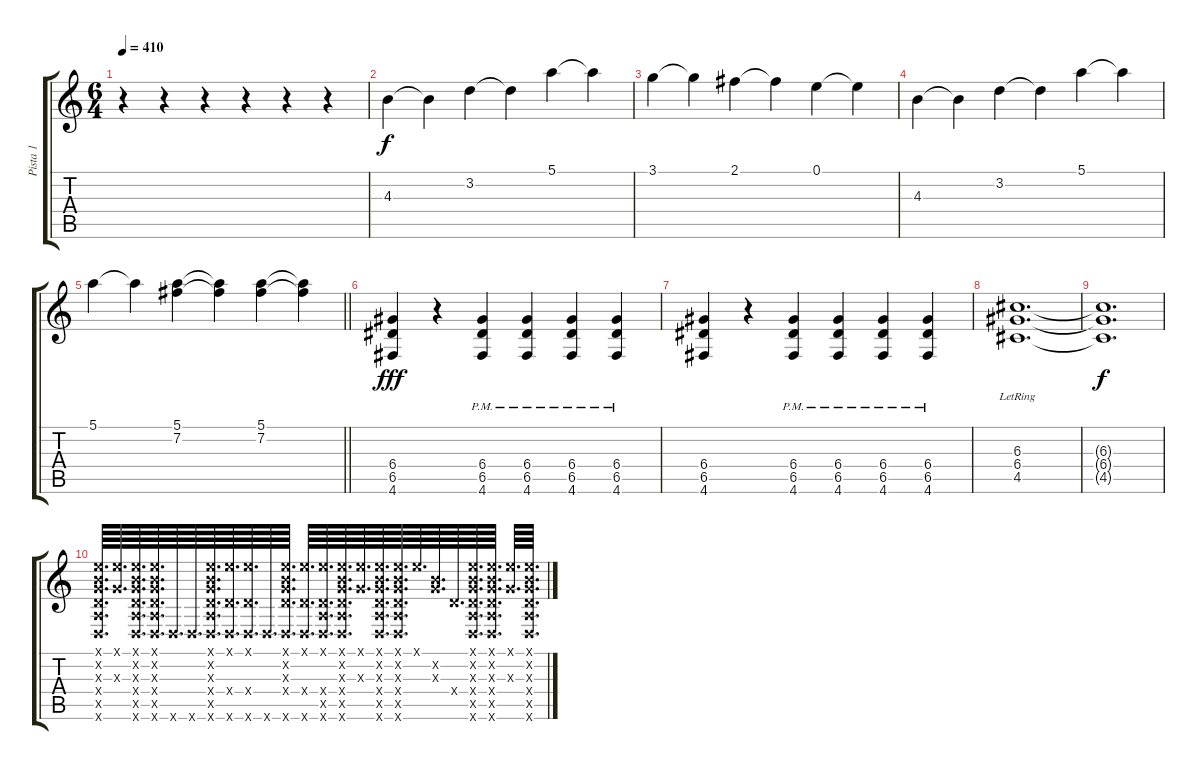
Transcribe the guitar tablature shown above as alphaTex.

\track ("Pista 1" "Pista 1") {instrument acousticguitarsteel}
\staff {score tabs}
\tuning (E4 B3 G3 D3 A2 D2) {hide}
\ts (6 4)
\tempo 410
\clef g2
\ks c
r.4{dy f} r.4 r.4 r.4 r.4 r.4 |
4.3.4 4.3{t}.4 3.2.4 3.2{t}.4 5.1.4 5.1{t}.4 |
3.1.4 3.1{t}.4 2.1.4 2.1{t}.4 0.1.4 0.1{t}.4 |
4.3.4 4.3{t}.4 3.2.4 3.2{t}.4 5.1.4 5.1{t}.4 |
\barLineRight lightlight
5.1.4 5.1{t}.4 (5.1 7.2).4 (5.1{t} 7.2{t}).4 (5.1 7.2).4 (5.1{t} 7.2{t}).4 |
(6.4 6.5 4.6).4{dy fff} r.4 (6.4{pm} 6.5{pm} 4.6{pm}).4 (6.4{pm} 6.5{pm} 4.6{pm}).4 (6.4{pm} 6.5{pm} 4.6{pm}).4 (6.4{pm} 6.5{pm} 4.6{pm}).4 |
(6.4 6.5 4.6).4 r.4 (6.4{pm} 6.5{pm} 4.6{pm}).4 (6.4{pm} 6.5{pm} 4.6{pm}).4 (6.4{pm} 6.5{pm} 4.6{pm}).4 (6.4{pm} 6.5{pm} 4.6{pm}).4 |
(6.3{lr} 6.4{lr} 4.5{lr}).1{d volume 5} |
(6.3{t} 6.4{t} 4.5{t}).1{d dy f} |
(0.1{x} 0.2{x} 0.3{x} 0.4{x} 0.5{x} 0.6{x}).64{d} (0.1{x} 0.3{x}).64{d} (0.1{x} 0.2{x} 0.3{x} 0.4{x} 0.5{x} 0.6{x}).64{d} (0.1{x} 0.2{x} 0.3{x} 0.4{x} 0.5{x} 0.6{x}).64{d} 0.6{x}.64{d} 0.6{x}.64{d} (0.1{x} 0.2{x} 0.3{x} 0.4{x} 0.5{x} 0.6{x}).64{d} (0.1{x} 0.4{x} 0.6{x}).64{d} (0.1{x} 0.4{x} 0.6{x}).64{d} 0.6{x}.64{d} (0.1{x} 0.2{x} 0.3{x} 0.4{x} 0.6{x}).64{d} (0.1{x} 0.4{x} 0.6{x}).64{d} (0.1{x} 0.4{x} 0.5{x} 0.6{x}).64{d} (0.1{x} 0.2{x} 0.3{x} 0.4{x} 0.5{x} 0.6{x}).64{d} (0.1{x} 0.3{x}).64{d} (0.1{x} 0.2{x} 0.3{x} 0.4{x} 0.5{x} 0.6{x}).64{d} (0.1{x} 0.2{x} 0.3{x} 0.4{x} 0.5{x} 0.6{x}).64{d} 0.1{x}.64{d} (0.2{x} 0.3{x}).64{d} 0.4{x}.64{d} (0.1{x} 0.2{x} 0.3{x} 0.4{x} 0.5{x} 0.6{x}).64{d} (0.1{x} 0.2{x} 0.3{x} 0.4{x} 0.5{x} 0.6{x}).64{d} (0.1{x} 0.3{x}).64{d} (0.1{x} 0.2{x} 0.3{x} 0.4{x} 0.5{x} 0.6{x}).64{d}
